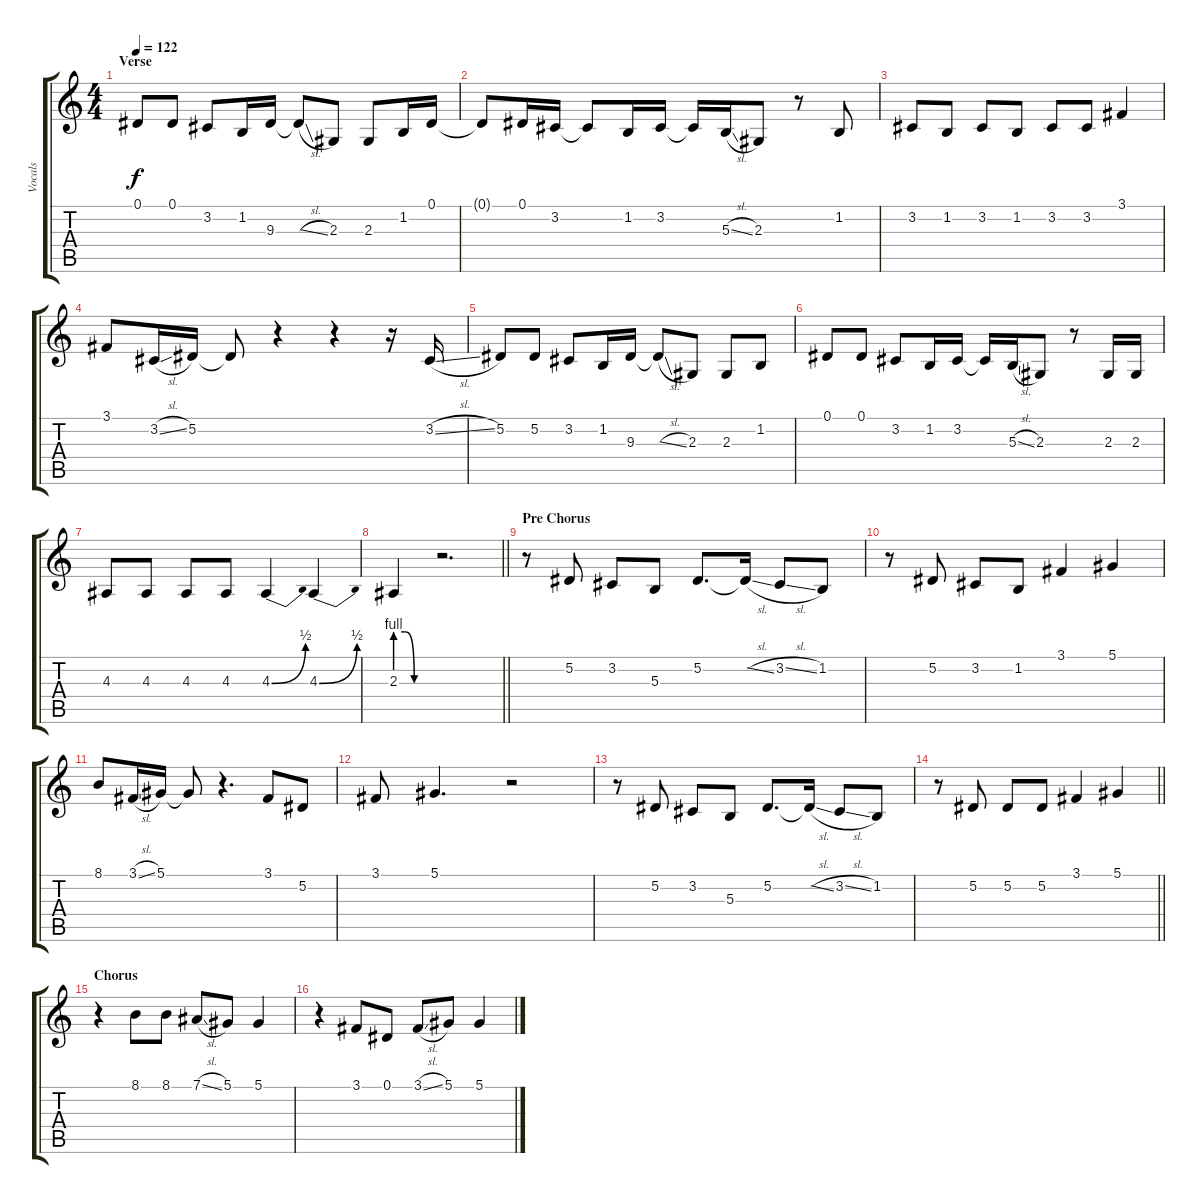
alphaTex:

\track ("Vocals" "Vocals") {instrument lead2sawtooth}
\staff {score tabs}
\tuning (Eb4 Bb3 Gb3 Db3 Ab2 Eb2) {hide}
\ts (4 4)
\section ("" "Verse")
\tempo 122
\clef g2
\ks c
0.1{t}.8{dy f} 0.1.8 3.2.8 1.2.16 9.3.16 9.3{sl t}.8 2.3.8 2.3.8 1.2.16 0.1.16 |
0.1{t}.8 0.1.16 3.2.16 3.2{t}.8 1.2.16 3.2.16 3.2{t}.16 5.3{sl}.16 2.3.8 r.8 1.2.8 |
3.2.8 1.2.8 3.2.8 1.2.8 3.2.8 3.2.8 3.1.4 |
3.1.8 3.2{sl}.16 5.2.16 5.2{t}.8 r.4 r.4 r.16 3.2{sl}.16 |
5.2.8 5.2.8 3.2.8 1.2.16 9.3.16 9.3{sl t}.8 2.3.8 2.3.8 1.2.8 |
0.1.8 0.1.8 3.2.8 1.2.16 3.2.16 3.2{t}.16 5.3{sl}.16 2.3.8 r.8 2.3.16 2.3.16 |
4.3.8 4.3.8 4.3.8 4.3.8 4.3{be (bend 0 0 60 2)}.4 4.3{be (bend 0 0 60 2)}.4 |
\barLineRight lightlight
2.3{be (custom 0 4 15 4 30 0 60 0)}.4 r.2{d} |
\section ("" "Pre Chorus")
r.8 5.2.8 3.2.8 5.3.8 5.2.8{d} 5.2{sl t}.16 3.2{sl}.8 1.2.8 |
r.8 5.2.8 3.2.8 1.2.8 3.1.4 5.1.4 |
8.1.8 3.1{sl}.16 5.1.16 5.1{t}.8 r.4{d} 3.1.8 5.2.8 |
3.1.8 5.1.4{d} r.2 |
r.8 5.2.8 3.2.8 5.3.8 5.2.8{d} 5.2{sl t}.16 3.2{sl}.8 1.2.8 |
\barLineRight lightlight
r.8 5.2.8 5.2.8 5.2.8 3.1.4 5.1.4 |
\section ("" "Chorus")
r.4 8.1.8 8.1.8 7.1{sl}.8 5.1.8 5.1.4 |
r.4 3.1.8 0.1.8 3.1{sl}.8 5.1.8 5.1.4
